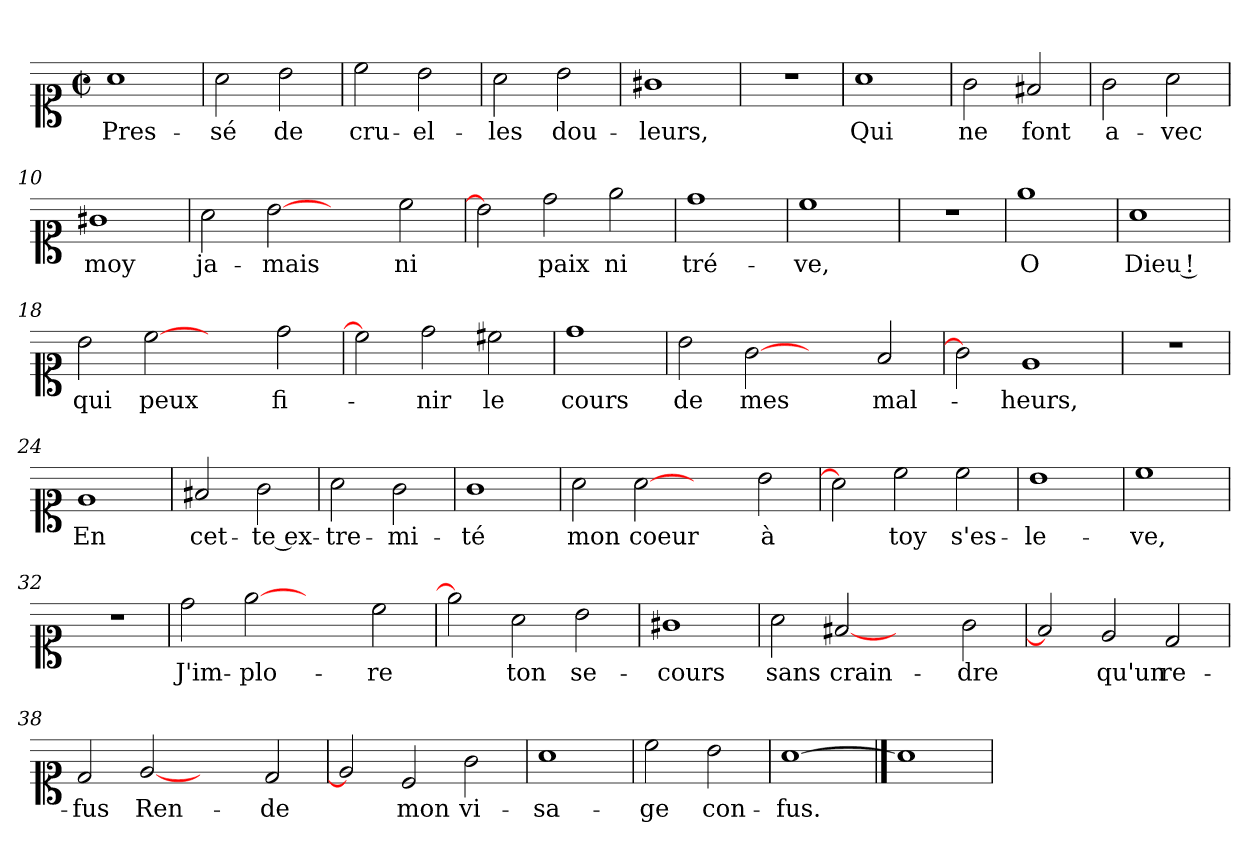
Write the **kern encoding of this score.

**kern	**text
*part1	*part1
*staff1	*staff1
*clefC1	*
*k[]	*
*C:	*
*M2/2	*
*met(c|)	*
=1	=1
1a	Pres-
=2	=2
2a\	-sé
2b\	de
=3	=3
2cc\	cru-
2b\	-el-
=4	=4
2a\	-les
2b\	dou-
=5	=5
1g#X	-leurs,
=6	=6
1r	.
=7	=7
1a	Qui
!!LO:LB:g=z
=8	=8
2g\	ne
2f#X/	font
=9	=9
2g\	a-
2a\	-vec
=10	=10
1g#X	moy
=11	=11
2a\	ja-
[2b	-mais
2ryy	.
2cc\	ni
=12	=12
2b]	.
2dd\	paix
2ee\	ni
=13	=13
1dd	tré-
=14	=14
1cc	-ve,
!!LO:LB:g=z
=15	=15
1r	.
=16	=16
1ee	O
=17	=17
1a	Dieu !
=18	=18
2b\	qui
[2cc	peux
2ryy	.
2dd\	fi-
=19	=19
2cc]	.
2dd\	-nir
2cc#X\	le
=20	=20
1dd	cours
=21	=21
2b\	de
[2g	mes
2ryy	.
2f/	mal-
!!LO:LB:g=z
=22	=22
2g]	.
1e	-heurs,
=23	=23
1r	.
=24	=24
1e	En
=25	=25
2f#X/	cet-
2g\	te ex-
=26	=26
2a\	-tre-
2g\	-mi-
=27	=27
1g	-té
=28	=28
2a\	mon
[2a	coeur
2ryy	.
2b\	à
!!LO:LB:g=z
=29	=29
2a]	.
2cc\	toy
2cc\	s'es-
=30	=30
1b	-le-
=31	=31
1cc	-ve,
=32	=32
1r	.
=33	=33
2dd\	J'im-
[2ee	-plo-
2ryy	.
2cc\	-re
=34	=34
2ee]	.
2a\	ton
2b\	se-
=35	=35
1g#X	-cours
!!LO:LB:g=z
=36	=36
2a\	sans
[2f#X	crain-
2ryy	.
2g\	-dre
=37	=37
2f#]	.
2e/	qu'un
2d/	re-
=38	=38
2d/	-fus
[2e	Ren-
2ryy	.
2d/	-de
=39	=39
2e]	.
2c/	mon
2g\	vi-
=40	=40
1a	-sa-
=41	=41
2cc\	-ge
2b\	con-
=42	=42
[1a	-fus.
==43	==43
1a]	.
=	=
*-	*-
